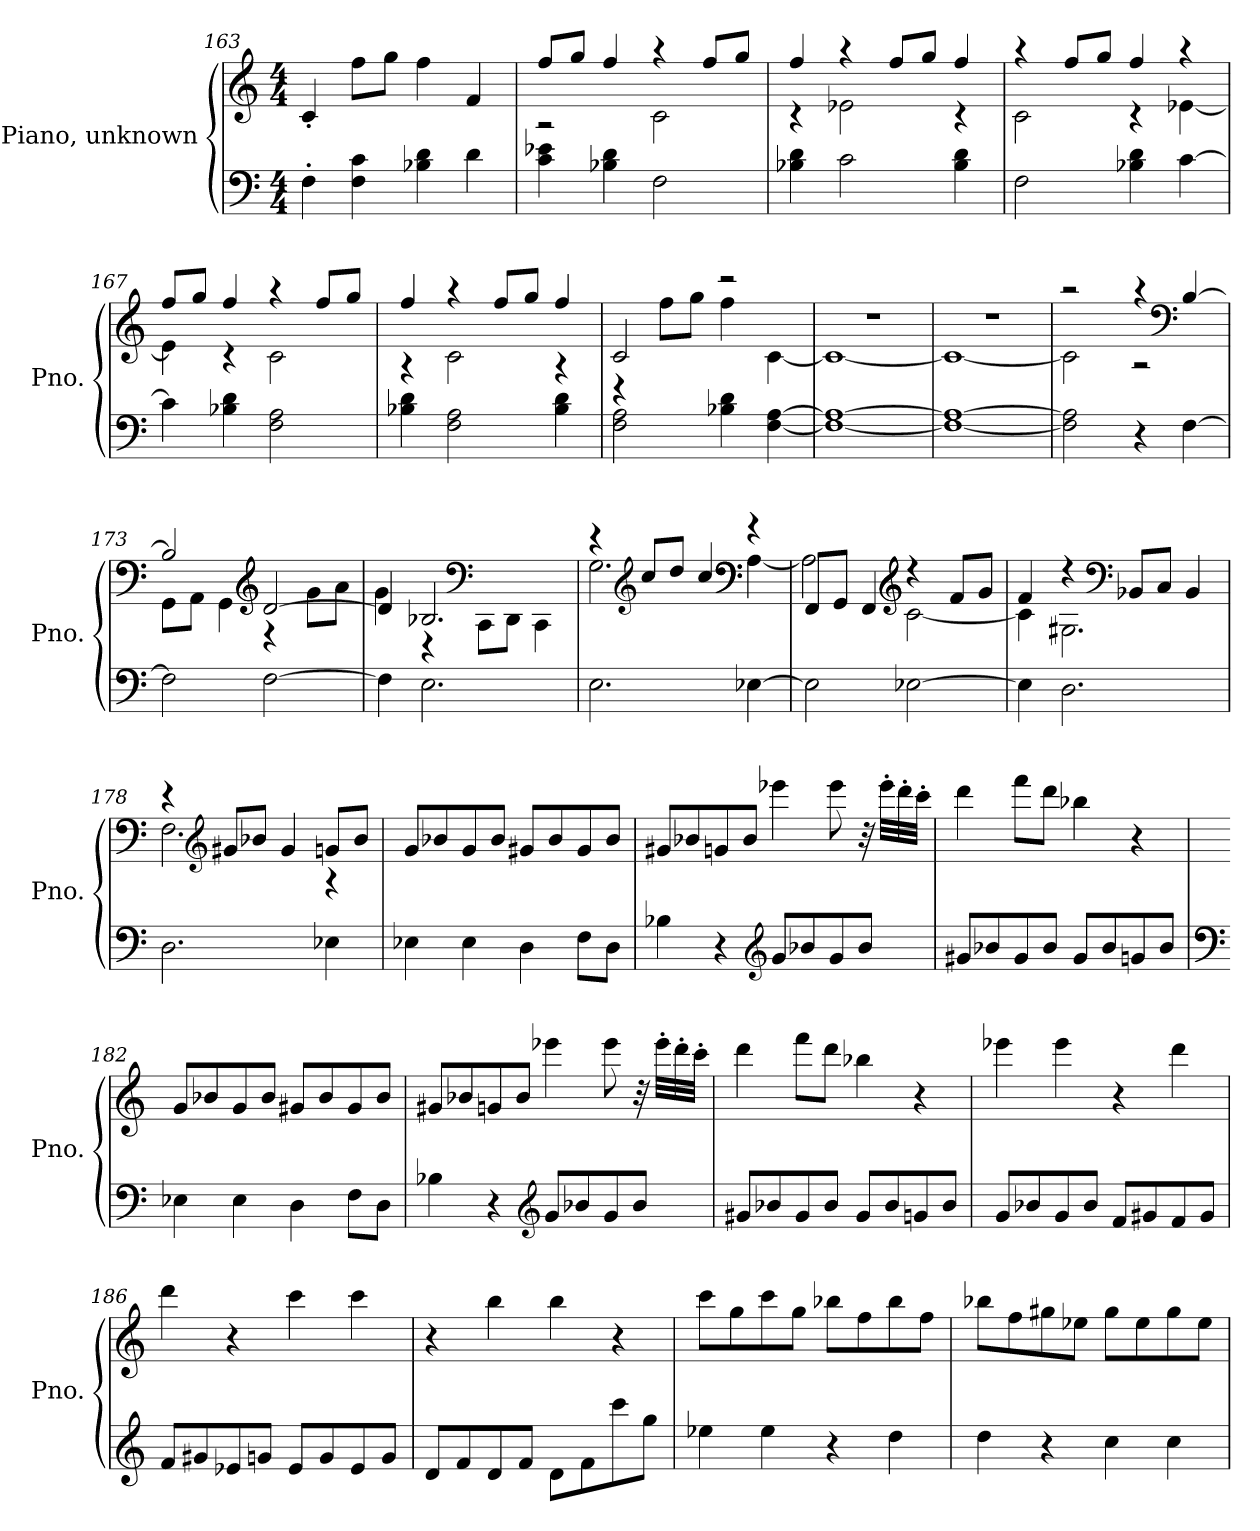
**kern	**kern
*part1	*part1
*staff2	*staff1
*I"Piano, unknown	*
*I'Pno.	*
*clefF4	*clefG2
*k[]	*k[]
*M4/4	*M4/4
=163	=163
4F'\	4c'/
4F\ 4c\	8ff\L
.	8gg\J
4B-X\ 4d\	4ff\
4d\	4f/
=164	=164
*	*^
4c\ 4e-X\	8ff/L	2r
.	8gg/J	.
4B-X\ 4d\	4ff/	.
2F\	4r	2c\
.	8ff/L	.
.	8gg/J	.
=165	=165	=165
4B-X\ 4d\	4ff/	4r
2c\	4r	2e-X\
.	8ff/L	.
.	8gg/J	.
4B-\ 4d\	4ff/	4r
!!LO:LB:g=z	!!
=166	=166	=166
2F\	4r	2c\
.	8ff/L	.
.	8gg/J	.
4B-X\ 4d\	4ff/	4r
[4c\	4r	[4e-X\
=167	=167	=167
4c\]	8ff/L	4e-\]
.	8gg/J	.
4B-X\ 4d\	4ff/	4r
2F\ 2A\	4r	2c\
.	8ff/L	.
.	8gg/J	.
=168	=168	=168
4B-X\ 4d\	4ff/	4r
2F\ 2A\	4r	2c\
.	8ff/L	.
.	8gg/J	.
4B-\ 4d\	4ff/	4r
=169	=169	=169
2F\ 2A\	2c/	4r
.	.	8ff\L
.	.	8gg\J
4B-X\ 4d\	2r	4ff\
[4F\ [4A\	.	[4c\
=170	=170	=170
1F_ 1A_	1r	1c_
=171	=171	=171
1F_ 1A_	1r	1c_
=172	=172	=172
2F\] 2A\]	2r	2c\]
4r	4r	2r
*	*clefF4	*
[4F\	[4B/	.
=173	=173	=173
2F\]	2B/]	8GG\L
.	.	8AA\J
.	.	4GG\
*	*clefG2	*
[2F\	[2d/	4r
.	.	8g\L
.	.	8a\J
!!LO:LB:g=z	!!
=174	=174	=174
4F\]	4d/]	4g\
2.E\	2.B-X/	4r
*	*clefF4	*
.	.	8CC\L
.	.	8DD\J
.	.	4CC\
=175	=175	=175
2.E\	4r	2.G\
*	*clefG2	*
.	8cc/L	.
.	8dd/J	.
.	4cc/	.
*	*clefF4	*
[4E-X\	4r	[4A\
=176	=176	=176
2E-\]	8FF/L	2A\]
.	8GG/J	.
.	4FF/	.
*	*clefG2	*
[2E-X\	4r	[2c\
.	8f/L	.
.	8g/J	.
=177	=177	=177
4E-\]	4f/	4c\]
2.D\	4r	2.G#X\
*	*clefF4	*
.	8BB-X/L	.
.	8C/J	.
.	4BB-/	.
!!LO:PB:g=z	!!
=178	=178	=178
2.D\	4r	2.F\
*	*clefG2	*
.	8g#X/L	.
.	8b-X/J	.
.	4g#/	.
4E-X\	8gn/L	4r
.	8b-/J	.
*	*v	*v
=179	=179
4E-X\	8g/L
.	8b-X/
4E-\	8g/
.	8b-/J
4D\	8g#X/L
.	8b-/
8F\L	8g#/
8D\J	8b-/J
=180	=180
4B-X\	8g#X/L
.	8b-X/
4r	8gn/
.	8b-/J
*clefG2	*
8g/L	4eee-X\
8b-X/	.
8g/	8eee-\
8b-/J	32r
.	32eee-'\LLL
.	32ddd'\
.	32ccc'\JJJ
!!LO:LB:g=z
=181	=181
8g#X/L	4ddd\
8b-X/	.
8g#/	8fff\L
8b-/J	8ddd\J
8g#/L	4bb-X\
8b-/	.
8gn/	4r
8b-/J	.
=182	=182
*clefF4	*
4E-X\	8g/L
.	8b-X/
4E-\	8g/
.	8b-/J
4D\	8g#X/L
.	8b-/
8F\L	8g#/
8D\J	8b-/J
=183	=183
4B-X\	8g#X/L
.	8b-X/
4r	8gn/
.	8b-/J
*clefG2	*
8g/L	4eee-X\
8b-X/	.
8g/	8eee-\
8b-/J	32r
.	32eee-'\LLL
.	32ddd'\
.	32ccc'\JJJ
!!LO:LB:g=z
=184	=184
8g#X/L	4ddd\
8b-X/	.
8g#/	8fff\L
8b-/J	8ddd\J
8g#/L	4bb-X\
8b-/	.
8gn/	4r
8b-/J	.
=185	=185
8g/L	4eee-X\
8b-X/	.
8g/	4eee-\
8b-/J	.
8f/L	4r
8g#X/	.
8f/	4ddd\
8g#/J	.
=186	=186
8f/L	4ddd\
8g#X/	.
8e-X/	4r
8gn/J	.
8e-/L	4ccc\
8g/	.
8e-/	4ccc\
8g/J	.
=187	=187
8d/L	4r
8f/	.
8d/	4bb\
8f/J	.
8d\L	4bb\
8f\	.
8ccc\	4r
8gg\J	.
!!LO:LB:g=z
=188	=188
4ee-X\	8ccc\L
.	8gg\
4ee-\	8ccc\
.	8gg\J
4r	8bb-X\L
.	8ff\
4dd\	8bb-\
.	8ff\J
=189	=189
4dd\	8bb-X\L
.	8ff\
4r	8gg#X\
.	8ee-X\J
4cc\	8gg#\L
.	8ee-\
4cc\	8gg#\
.	8ee-\J
=	=
*-	*-
